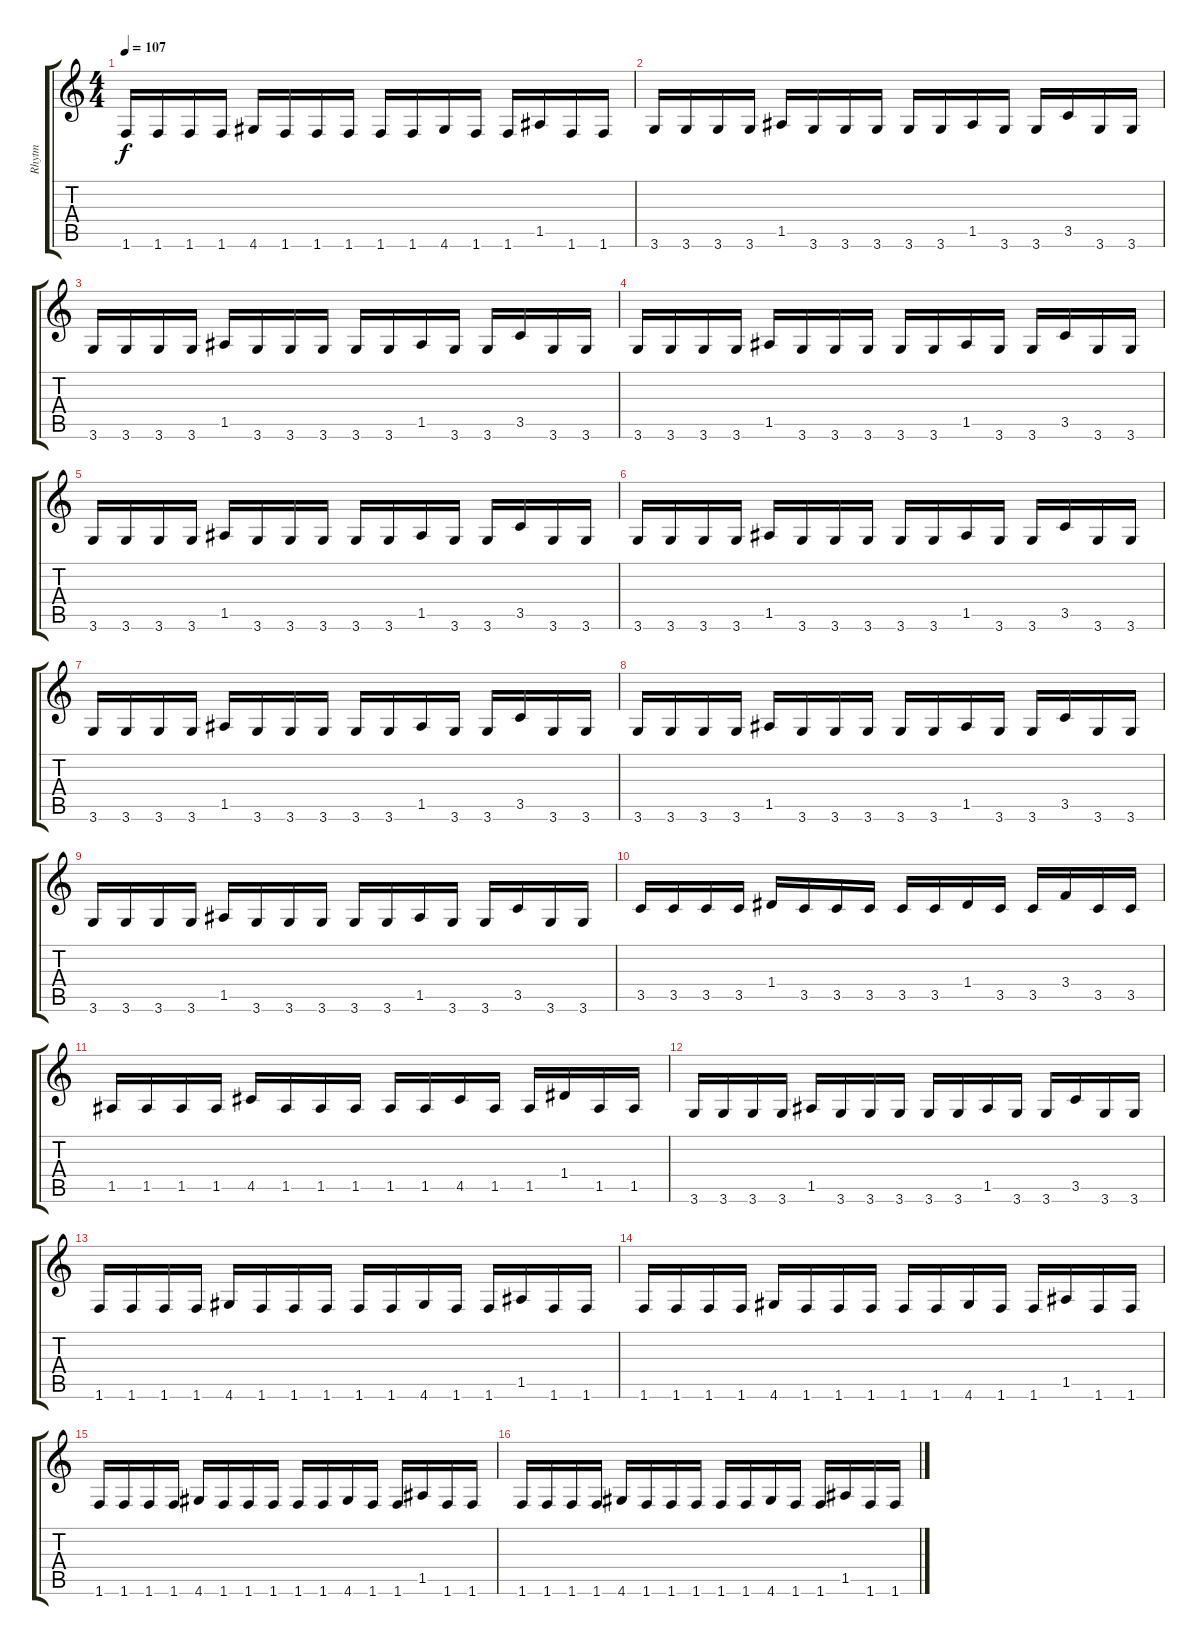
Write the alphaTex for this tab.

\track ("Rhytm" "Rhytm") {instrument synthbass2}
\staff {score tabs}
\tuning (E4 B3 G3 D3 A2 E2) {hide}
\ts (4 4)
\tempo 107
\clef g2
\ks c
1.6.16{dy f} 1.6.16 1.6.16 1.6.16 4.6.16 1.6.16 1.6.16 1.6.16 1.6.16 1.6.16 4.6.16 1.6.16 1.6.16 1.5.16 1.6.16 1.6.16 |
3.6.16 3.6.16 3.6.16 3.6.16 1.5.16 3.6.16 3.6.16 3.6.16 3.6.16 3.6.16 1.5.16 3.6.16 3.6.16 3.5.16 3.6.16 3.6.16 |
3.6.16 3.6.16 3.6.16 3.6.16 1.5.16 3.6.16 3.6.16 3.6.16 3.6.16 3.6.16 1.5.16 3.6.16 3.6.16 3.5.16 3.6.16 3.6.16 |
3.6.16 3.6.16 3.6.16 3.6.16 1.5.16 3.6.16 3.6.16 3.6.16 3.6.16 3.6.16 1.5.16 3.6.16 3.6.16 3.5.16 3.6.16 3.6.16 |
3.6.16 3.6.16 3.6.16 3.6.16 1.5.16 3.6.16 3.6.16 3.6.16 3.6.16 3.6.16 1.5.16 3.6.16 3.6.16 3.5.16 3.6.16 3.6.16 |
3.6.16 3.6.16 3.6.16 3.6.16 1.5.16 3.6.16 3.6.16 3.6.16 3.6.16 3.6.16 1.5.16 3.6.16 3.6.16 3.5.16 3.6.16 3.6.16 |
3.6.16 3.6.16 3.6.16 3.6.16 1.5.16 3.6.16 3.6.16 3.6.16 3.6.16 3.6.16 1.5.16 3.6.16 3.6.16 3.5.16 3.6.16 3.6.16 |
3.6.16 3.6.16 3.6.16 3.6.16 1.5.16 3.6.16 3.6.16 3.6.16 3.6.16 3.6.16 1.5.16 3.6.16 3.6.16 3.5.16 3.6.16 3.6.16 |
3.6.16 3.6.16 3.6.16 3.6.16 1.5.16 3.6.16 3.6.16 3.6.16 3.6.16 3.6.16 1.5.16 3.6.16 3.6.16 3.5.16 3.6.16 3.6.16 |
3.5.16 3.5.16 3.5.16 3.5.16 1.4.16 3.5.16 3.5.16 3.5.16 3.5.16 3.5.16 1.4.16 3.5.16 3.5.16 3.4.16 3.5.16 3.5.16 |
1.5.16 1.5.16 1.5.16 1.5.16 4.5.16 1.5.16 1.5.16 1.5.16 1.5.16 1.5.16 4.5.16 1.5.16 1.5.16 1.4.16 1.5.16 1.5.16 |
3.6.16 3.6.16 3.6.16 3.6.16 1.5.16 3.6.16 3.6.16 3.6.16 3.6.16 3.6.16 1.5.16 3.6.16 3.6.16 3.5.16 3.6.16 3.6.16 |
1.6.16 1.6.16 1.6.16 1.6.16 4.6.16 1.6.16 1.6.16 1.6.16 1.6.16 1.6.16 4.6.16 1.6.16 1.6.16 1.5.16 1.6.16 1.6.16 |
1.6.16 1.6.16 1.6.16 1.6.16 4.6.16 1.6.16 1.6.16 1.6.16 1.6.16 1.6.16 4.6.16 1.6.16 1.6.16 1.5.16 1.6.16 1.6.16 |
1.6.16 1.6.16 1.6.16 1.6.16 4.6.16 1.6.16 1.6.16 1.6.16 1.6.16 1.6.16 4.6.16 1.6.16 1.6.16 1.5.16 1.6.16 1.6.16 |
1.6.16 1.6.16 1.6.16 1.6.16 4.6.16 1.6.16 1.6.16 1.6.16 1.6.16 1.6.16 4.6.16 1.6.16 1.6.16 1.5.16 1.6.16 1.6.16
